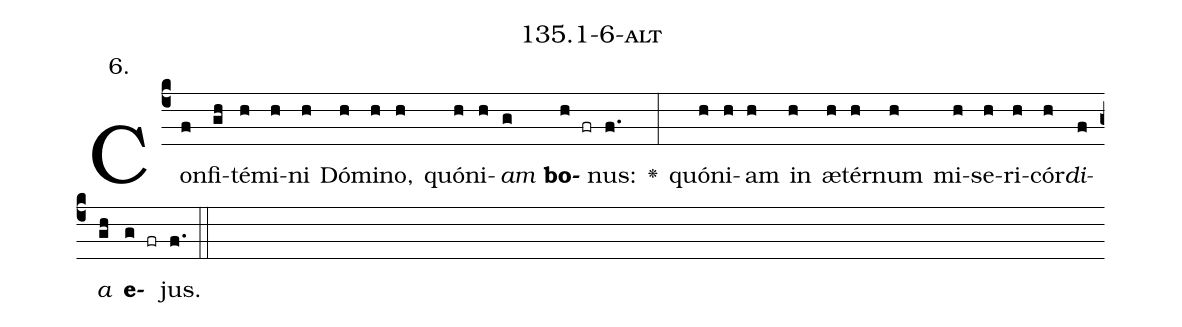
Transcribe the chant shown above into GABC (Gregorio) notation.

name: 135.1-6-alt;
annotation: 6.;
%%
(c4)Con(f)fi(gh)té(h)mi(h)ni(h) Dó(h)mi(h)no,(h) quón(h)i(h)<i>am</i>(g) <b>bo</b>(h fr)nus:(f.) <v>\greheightstar</v>(:) quón(h)i(h)am(h) in(h) æ(h)tér(h)num(h) mi(h)se(h)ri(h)cór(h)<i>di</i>(f)<i>a</i>(gh) <b>e</b>(g fr)jus.(f.) (::)


%E(h) u(h) o(f) u(gh) a(g) e.(f.) (::)
